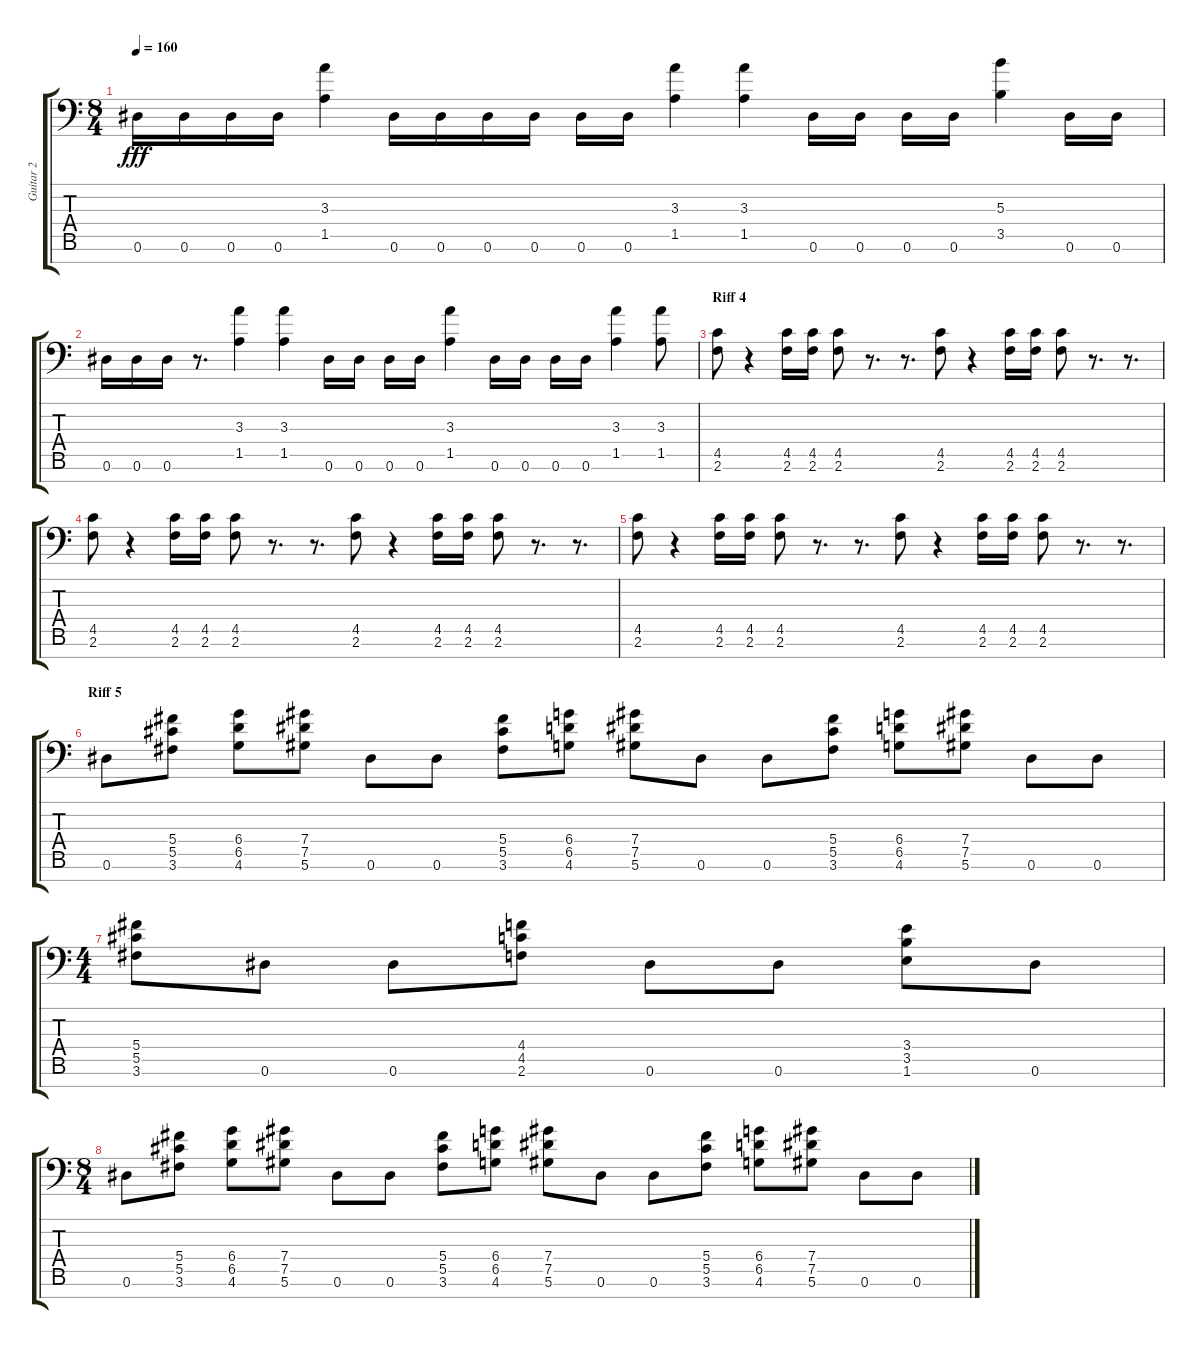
\track ("Guitar 2" "Guitar 2") {instrument distortionguitar}
\staff {score tabs}
\tuning (Eb4 Bb3 Gb3 Db3 Ab2 Eb2 Bb1) {hide}
\ts (8 4)
\tempo 160
\clef f4
\ks c
0.6.16{dy fff} 0.6.16 0.6.16 0.6.16 (3.3 1.5).4 0.6.16 0.6.16 0.6.16 0.6.16 0.6.16 0.6.16 (3.3 1.5).4 (3.3 1.5).4 0.6.16 0.6.16 0.6.16 0.6.16 (5.3 3.5).4 0.6.16 0.6.16 |
0.6.16 0.6.16 0.6.16 r.8{d} (3.3 1.5).4 (3.3 1.5).4 0.6.16 0.6.16 0.6.16 0.6.16 (3.3 1.5).4 0.6.16 0.6.16 0.6.16 0.6.16 (3.3 1.5).4 (3.3 1.5).8 |
\section ("" "Riff 4")
(4.5 2.6).8 r.4 (4.5 2.6).16 (4.5 2.6).16 (4.5 2.6).8 r.8{d} r.8{d} (4.5 2.6).8 r.4 (4.5 2.6).16 (4.5 2.6).16 (4.5 2.6).8 r.8{d} r.8{d} |
(4.5 2.6).8 r.4 (4.5 2.6).16 (4.5 2.6).16 (4.5 2.6).8 r.8{d} r.8{d} (4.5 2.6).8 r.4 (4.5 2.6).16 (4.5 2.6).16 (4.5 2.6).8 r.8{d} r.8{d} |
(4.5 2.6).8 r.4 (4.5 2.6).16 (4.5 2.6).16 (4.5 2.6).8 r.8{d} r.8{d} (4.5 2.6).8 r.4 (4.5 2.6).16 (4.5 2.6).16 (4.5 2.6).8 r.8{d} r.8{d} |
\section ("" "Riff 5")
0.6.8 (5.4 5.5 3.6).8 (6.4 6.5 4.6).8 (7.4 7.5 5.6).8 0.6.8 0.6.8 (5.4 5.5 3.6).8 (6.4 6.5 4.6).8 (7.4 7.5 5.6).8 0.6.8 0.6.8 (5.4 5.5 3.6).8 (6.4 6.5 4.6).8 (7.4 7.5 5.6).8 0.6.8 0.6.8 |
\ts (4 4)
(5.4 5.5 3.6).8 0.6.8 0.6.8 (4.4 4.5 2.6).8 0.6.8 0.6.8 (3.4 3.5 1.6).8 0.6.8 |
\ts (8 4)
0.6.8 (5.4 5.5 3.6).8 (6.4 6.5 4.6).8 (7.4 7.5 5.6).8 0.6.8 0.6.8 (5.4 5.5 3.6).8 (6.4 6.5 4.6).8 (7.4 7.5 5.6).8 0.6.8 0.6.8 (5.4 5.5 3.6).8 (6.4 6.5 4.6).8 (7.4 7.5 5.6).8 0.6.8 0.6.8
